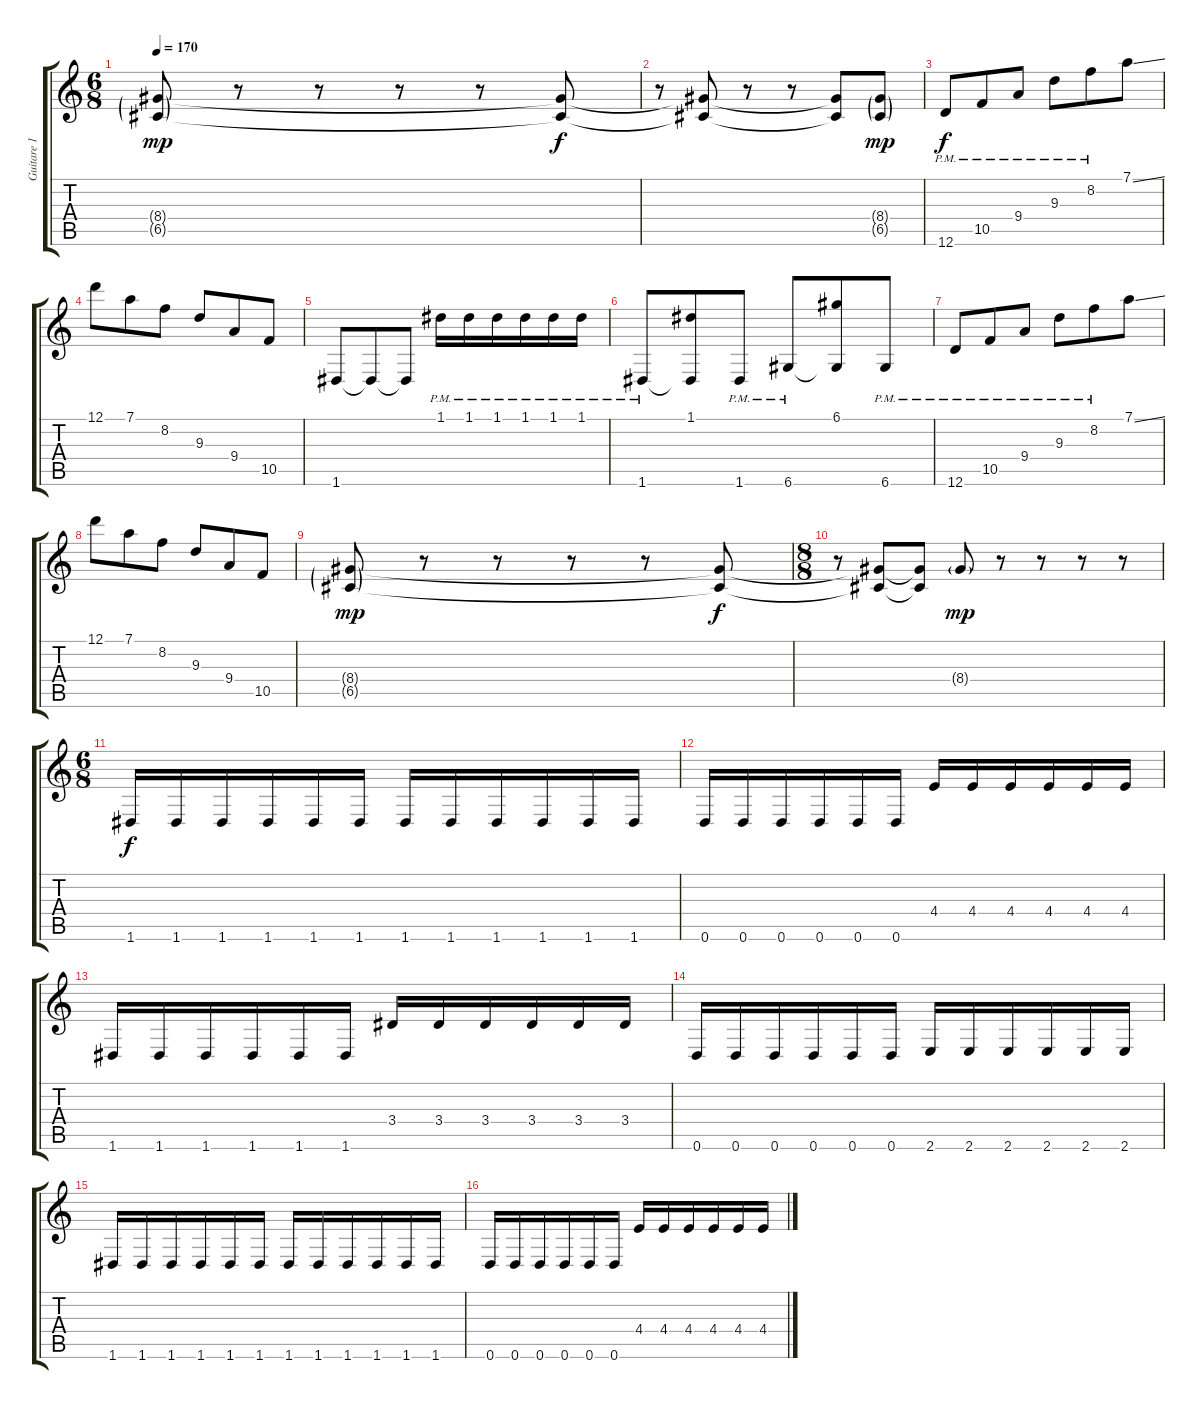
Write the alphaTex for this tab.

\track ("Guitare 1" "Guitare 1") {instrument distortionguitar}
\staff {score tabs}
\tuning (D4 A3 F3 C3 G2 D2) {hide}
\ts (6 8)
\tempo 170
\clef g2
\ks c
(8.4{g} 6.5{g}).8{dy mp} r.8 r.8 r.8 r.8 (8.4{t} 6.5{t}).8{dy f} |
r.8 (8.4{t} 6.5{t}).8 r.8 r.8 (8.4{t} 6.5{t}).8 (8.4{g} 6.5{g}).8{dy mp} |
12.6{pm}.8{dy f} 10.5{pm}.8 9.4{pm}.8 9.3{pm}.8 8.2{pm}.8 7.1{ss}.8 |
12.1.8 7.1.8 8.2.8 9.3.8 9.4.8 10.5.8 |
1.6.8 1.6{t}.8 1.6{t}.8 1.1{pm}.16 1.1{pm}.16 1.1{pm}.16 1.1{pm}.16 1.1{pm}.16 1.1{pm}.16 |
1.6{pm}.8 (1.1 1.6{t}).8 1.6{pm}.8 6.6{pm}.8 (6.1 6.6{t}).8 6.6{pm}.8 |
12.6{pm}.8 10.5{pm}.8 9.4{pm}.8 9.3{pm}.8 8.2{pm}.8 7.1{ss}.8 |
12.1.8 7.1.8 8.2.8 9.3.8 9.4.8 10.5.8 |
(8.4{g} 6.5{g}).8{dy mp} r.8 r.8 r.8 r.8 (8.4{t} 6.5{t}).8{dy f} |
\ts (8 8)
r.8 (8.4{t} 6.5{t}).8 (8.4{t} 6.5{t}).8 8.4{g}.8{dy mp} r.8 r.8 r.8 r.8 |
\ts (6 8)
1.6.16{dy f} 1.6.16 1.6.16 1.6.16 1.6.16 1.6.16 1.6.16 1.6.16 1.6.16 1.6.16 1.6.16 1.6.16 |
0.6.16 0.6.16 0.6.16 0.6.16 0.6.16 0.6.16 4.4.16 4.4.16 4.4.16 4.4.16 4.4.16 4.4.16 |
1.6.16 1.6.16 1.6.16 1.6.16 1.6.16 1.6.16 3.4.16 3.4.16 3.4.16 3.4.16 3.4.16 3.4.16 |
0.6.16 0.6.16 0.6.16 0.6.16 0.6.16 0.6.16 2.6.16 2.6.16 2.6.16 2.6.16 2.6.16 2.6.16 |
1.6.16 1.6.16 1.6.16 1.6.16 1.6.16 1.6.16 1.6.16 1.6.16 1.6.16 1.6.16 1.6.16 1.6.16 |
0.6.16 0.6.16 0.6.16 0.6.16 0.6.16 0.6.16 4.4.16 4.4.16 4.4.16 4.4.16 4.4.16 4.4.16
